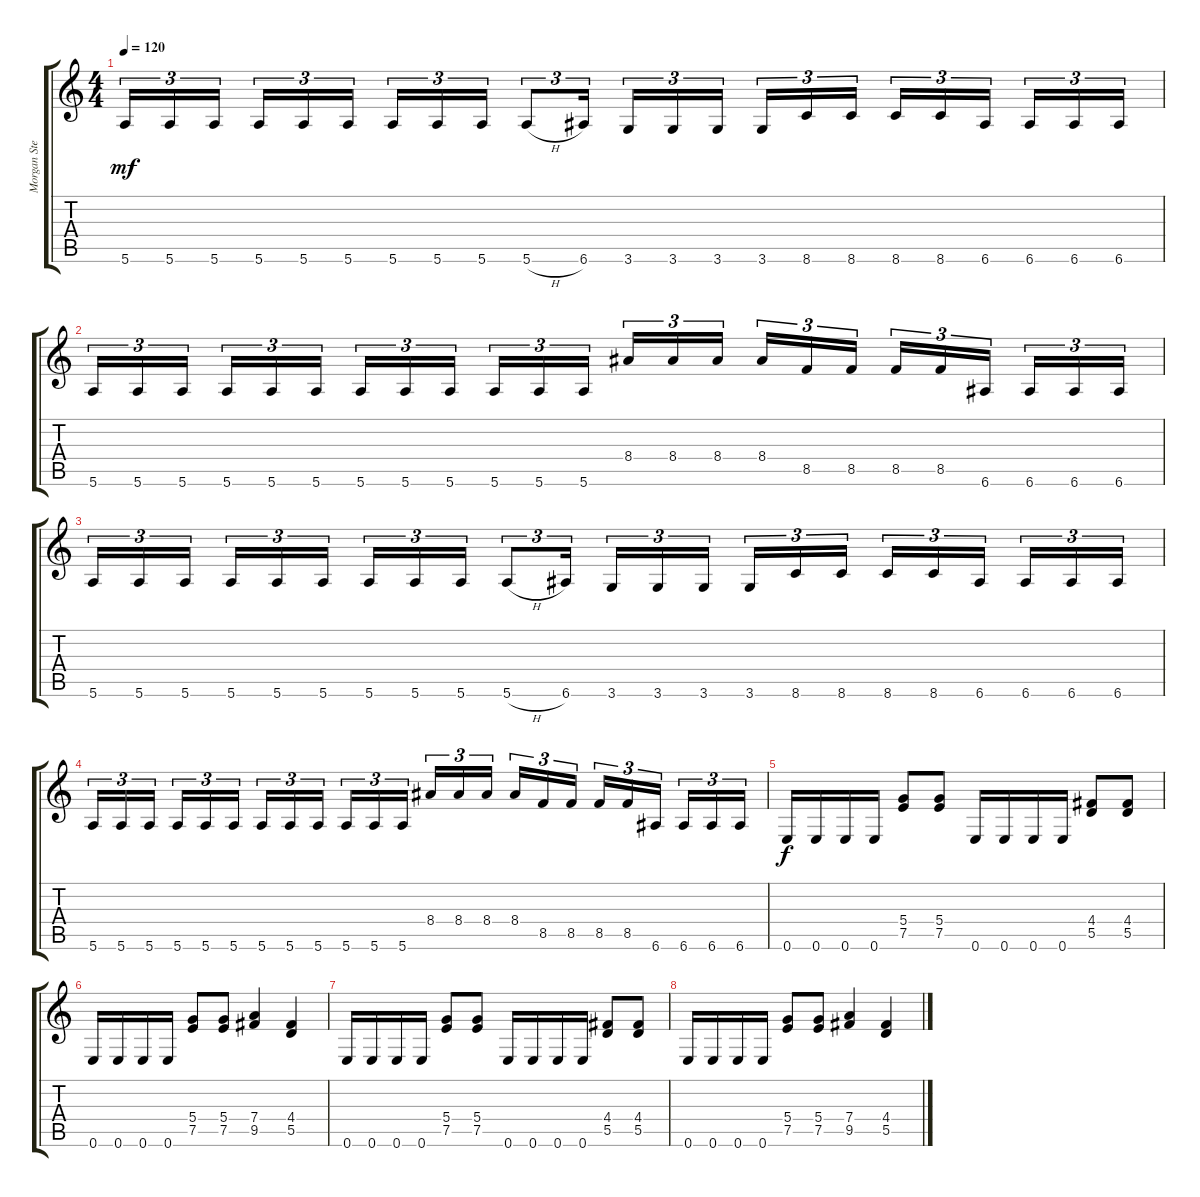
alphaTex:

\track ("Morgan Steinmeyer Hakansson" "Morgan Ste") {instrument distortionguitar}
\staff {score tabs}
\tuning (C4 B3 G3 D3 A2 E2) {hide}
\ts (4 4)
\tempo 120
\clef g2
\ks c
5.6.16{tu (3 2) dy mf} 5.6.16{tu (3 2)} 5.6.16{tu (3 2) beam splitsecondary} 5.6.16{tu (3 2)} 5.6.16{tu (3 2)} 5.6.16{tu (3 2)} 5.6.16{tu (3 2)} 5.6.16{tu (3 2)} 5.6.16{tu (3 2)} 5.6{h}.8{tu (3 2)} 6.6.16{tu (3 2)} 3.6.16{tu (3 2)} 3.6.16{tu (3 2)} 3.6.16{tu (3 2) beam splitsecondary} 3.6.16{tu (3 2)} 8.6.16{tu (3 2)} 8.6.16{tu (3 2)} 8.6.16{tu (3 2)} 8.6.16{tu (3 2)} 6.6.16{tu (3 2) beam splitsecondary} 6.6.16{tu (3 2)} 6.6.16{tu (3 2)} 6.6.16{tu (3 2)} |
5.6.16{tu (3 2)} 5.6.16{tu (3 2)} 5.6.16{tu (3 2) beam splitsecondary} 5.6.16{tu (3 2)} 5.6.16{tu (3 2)} 5.6.16{tu (3 2)} 5.6.16{tu (3 2)} 5.6.16{tu (3 2)} 5.6.16{tu (3 2) beam splitsecondary} 5.6.16{tu (3 2)} 5.6.16{tu (3 2)} 5.6.16{tu (3 2)} 8.4.16{tu (3 2)} 8.4.16{tu (3 2)} 8.4.16{tu (3 2) beam splitsecondary} 8.4.16{tu (3 2)} 8.5.16{tu (3 2)} 8.5.16{tu (3 2)} 8.5.16{tu (3 2)} 8.5.16{tu (3 2)} 6.6.16{tu (3 2) beam splitsecondary} 6.6.16{tu (3 2)} 6.6.16{tu (3 2)} 6.6.16{tu (3 2)} |
5.6.16{tu (3 2)} 5.6.16{tu (3 2)} 5.6.16{tu (3 2) beam splitsecondary} 5.6.16{tu (3 2)} 5.6.16{tu (3 2)} 5.6.16{tu (3 2)} 5.6.16{tu (3 2)} 5.6.16{tu (3 2)} 5.6.16{tu (3 2)} 5.6{h}.8{tu (3 2)} 6.6.16{tu (3 2)} 3.6.16{tu (3 2)} 3.6.16{tu (3 2)} 3.6.16{tu (3 2) beam splitsecondary} 3.6.16{tu (3 2)} 8.6.16{tu (3 2)} 8.6.16{tu (3 2)} 8.6.16{tu (3 2)} 8.6.16{tu (3 2)} 6.6.16{tu (3 2) beam splitsecondary} 6.6.16{tu (3 2)} 6.6.16{tu (3 2)} 6.6.16{tu (3 2)} |
5.6.16{tu (3 2)} 5.6.16{tu (3 2)} 5.6.16{tu (3 2) beam splitsecondary} 5.6.16{tu (3 2)} 5.6.16{tu (3 2)} 5.6.16{tu (3 2)} 5.6.16{tu (3 2)} 5.6.16{tu (3 2)} 5.6.16{tu (3 2) beam splitsecondary} 5.6.16{tu (3 2)} 5.6.16{tu (3 2)} 5.6.16{tu (3 2)} 8.4.16{tu (3 2)} 8.4.16{tu (3 2)} 8.4.16{tu (3 2) beam splitsecondary} 8.4.16{tu (3 2)} 8.5.16{tu (3 2)} 8.5.16{tu (3 2)} 8.5.16{tu (3 2)} 8.5.16{tu (3 2)} 6.6.16{tu (3 2) beam splitsecondary} 6.6.16{tu (3 2)} 6.6.16{tu (3 2)} 6.6.16{tu (3 2)} |
0.6.16{dy f} 0.6.16 0.6.16 0.6.16 (5.4 7.5).8 (5.4 7.5).8 0.6.16 0.6.16 0.6.16 0.6.16 (4.4 5.5).8 (4.4 5.5).8 |
0.6.16 0.6.16 0.6.16 0.6.16 (5.4 7.5).8 (5.4 7.5).8 (7.4 9.5).4 (4.4 5.5).4 |
0.6.16 0.6.16 0.6.16 0.6.16 (5.4 7.5).8 (5.4 7.5).8 0.6.16 0.6.16 0.6.16 0.6.16 (4.4 5.5).8 (4.4 5.5).8 |
0.6.16 0.6.16 0.6.16 0.6.16 (5.4 7.5).8 (5.4 7.5).8 (7.4 9.5).4 (4.4 5.5).4
